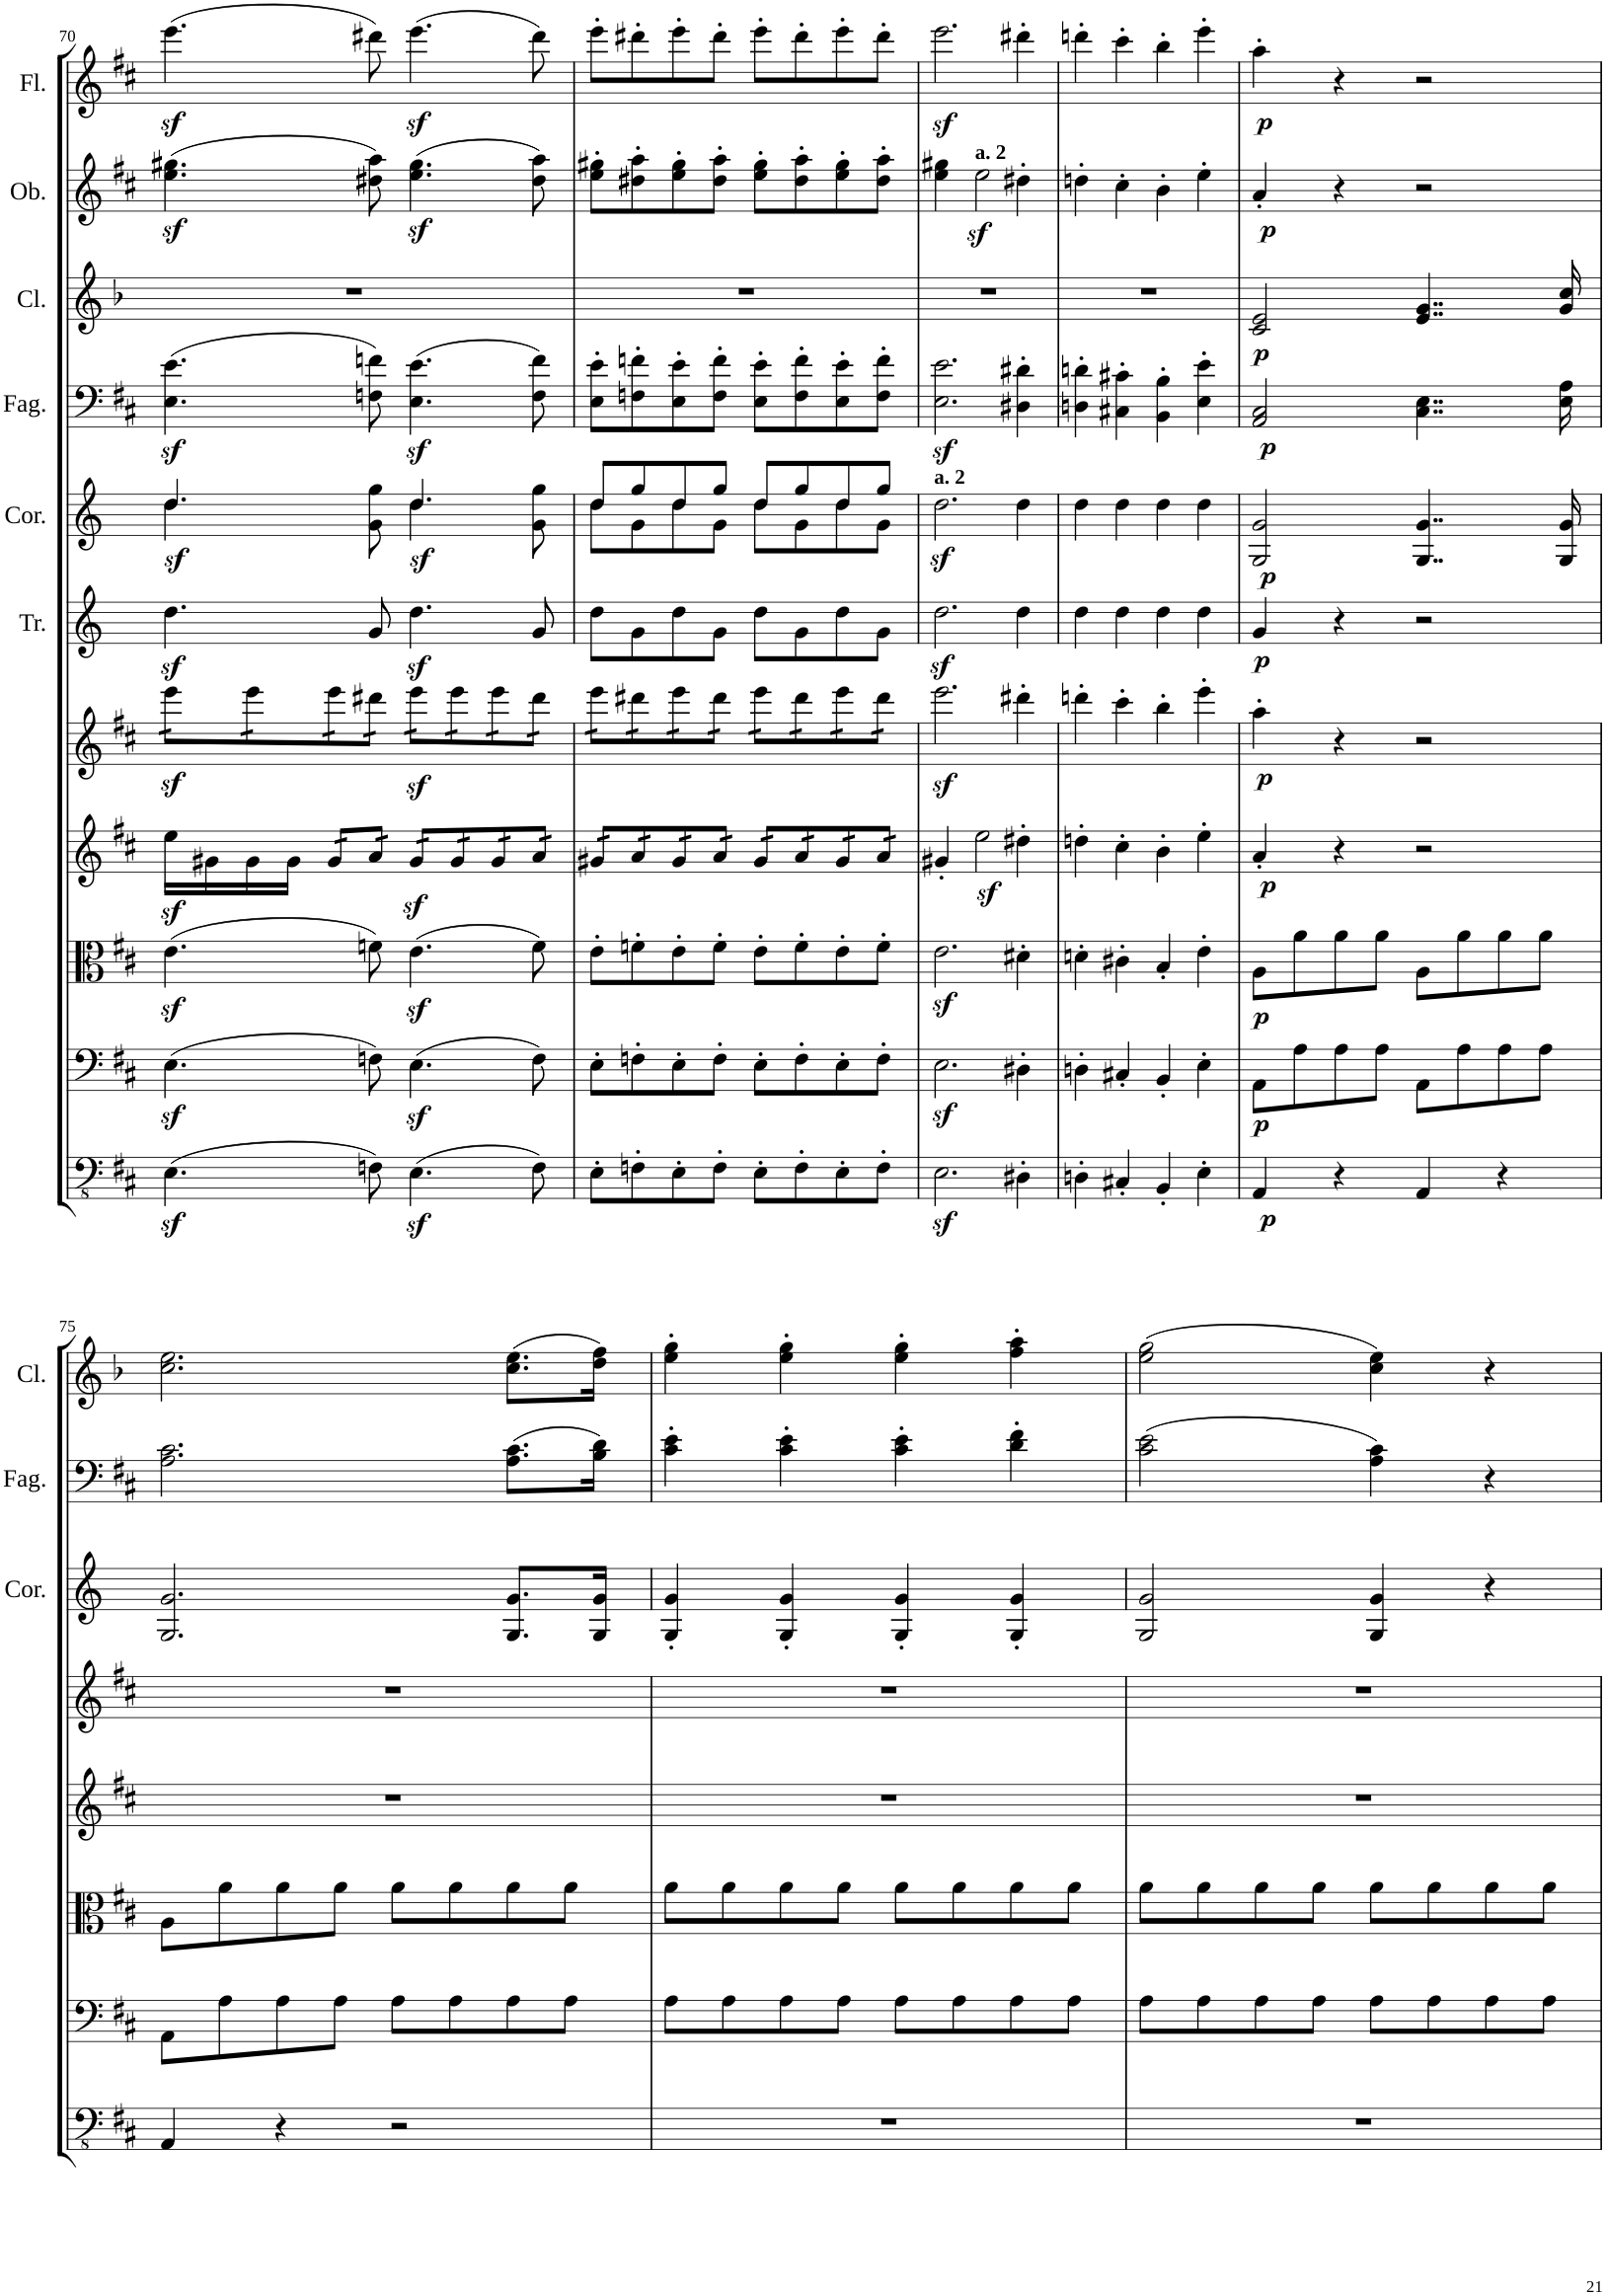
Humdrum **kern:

**kern	**dynam	**kern	**dynam	**kern	**dynam	**kern	**dynam	**kern	**dynam	**kern	**dynam	**kern	**dynam	**kern	**dynam	**kern	**dynam	**kern	**dynam	**kern	**dynam
*part11	*part11	*part10	*part10	*part9	*part9	*part8	*part8	*part7	*part7	*part6	*part6	*part5	*part5	*part4	*part4	*part3	*part3	*part2	*part2	*part1	*part1
*staff11	*staff11	*staff10	*staff10	*staff9	*staff9	*staff8	*staff8	*staff7	*staff7	*staff6	*staff6	*staff5	*staff5	*staff4	*staff4	*staff3	*staff3	*staff2	*staff2	*staff1	*staff1
*I"Basso	*	*I"Violoncello	*	*I"Viola	*	*I"Violino II	*	*I"Violino I	*	*I"Trombe in D	*	*I"Corni in D	*	*I"Fagotti	*	*I"Clarinetti in A	*	*I"Oboi	*	*I"Flauti	*
*	*	*	*	*	*	*	*	*	*	*I'Tr.	*	*I'Cor.	*	*I'Fag.	*	*I'Cl.	*	*I'Ob.	*	*I'Fl.	*
!!LO:PB:g=z
*clefFv4	*	*clefF4	*	*clefC3	*	*clefG2	*	*clefG2	*	*clefG2	*	*clefG2	*	*clefF4	*	*clefG2	*	*clefG2	*	*clefG2	*
*	*	*	*	*	*	*	*	*	*	*Trd-1c-2	*	*Trd6c10	*	*	*	*Trd2c3	*	*	*	*	*
*k[f#c#]	*	*k[f#c#]	*	*k[f#c#]	*	*k[f#c#]	*	*k[f#c#]	*	*k[]	*	*k[]	*	*k[f#c#]	*	*k[b-]	*	*k[f#c#]	*	*k[f#c#]	*
*M4/4	*	*M4/4	*	*M4/4	*	*M4/4	*	*M4/4	*	*M4/4	*	*M4/4	*	*M4/4	*	*M4/4	*	*M4/4	*	*M4/4	*
*met(c)	*	*met(c)	*	*met(c)	*	*met(c)	*	*met(c)	*	*met(c)	*	*met(c)	*	*met(c)	*	*met(c)	*	*met(c)	*	*met(c)	*
=70	=70	=70	=70	=70	=70	=70	=70	=70	=70	=70	=70	=70	=70	=70	=70	=70	=70	=70	=70	=70	=70
*	*	*	*	*	*	*	*	*	*	*	*	*^	*	*	*	*	*	*	*	*	*
!	!	!	!	!	!	!	!	!	!	!	!	!	!	!LO:DY:b	!	!	!	!	!	!	!	!
*	*	*	*	*	*	*	*	*tremolo	*	*	*	*	*	*	*	*	*	*	*	*	*	*
(4.EEz<^\	.	(4.Ez<^\	.	(4.ez<^\	.	16eez<^\LL	.	16eeez<^\LL	.	4.ddz<^\	.	4.dd^/	4.dd\	sf	(4.E\z<^ 4.e\z<^	.	1r	.	(4.ee\z<^ 4.gg#X\z<^	.	(4.eeez<^\	.
.	.	.	.	.	.	16g#X\	.	16eeez<^\	.	.	.	.	.	.	.	.	.	.	.	.	.	.
.	.	.	.	.	.	16g#\	.	16eee\	.	.	.	.	.	.	.	.	.	.	.	.	.	.
.	.	.	.	.	.	16g#\JJ	.	16eee\	.	.	.	.	.	.	.	.	.	.	.	.	.	.
*	*	*	*	*	*	*tremolo	*	*	*	*	*	*	*	*	*	*	*	*	*	*	*	*
.	.	.	.	.	.	16g#/LL	.	16eee\	.	.	.	.	.	.	.	.	.	.	.	.	.	.
.	.	.	.	.	.	16g#/	.	16eee\	.	.	.	.	.	.	.	.	.	.	.	.	.	.
8FFn\)	.	8Fn\)	.	8fn\)	.	16a/	.	16ddd#X\	.	8g/	.	8g\ 8gg\	8ryy	.	8Fn\ 8fn\)	.	.	.	8dd#X\ 8aa\)	.	8ddd#X\)	.
.	.	.	.	.	.	16a/JJ	.	16ddd#X\JJ	.	.	.	.	.	.	.	.	.	.	.	.	.	.
!	!	!	!	!	!	!	!	!	!	!	!	!	!	!LO:DY:b	!	!	!	!	!	!	!	!
(4.EEz<^\	.	(4.Ez<^\	.	(4.ez<^\	.	16g#z<^/LL	.	16eeez<^\LL	.	4.ddz<^\	.	4.dd^/	4.dd\	sf	(4.E\z<^ 4.e\z<^	.	.	.	(4.ee\z<^ 4.gg#\z<^	.	(4.eeez<^\	.
.	.	.	.	.	.	16g#z<^/	.	16eeez<^\	.	.	.	.	.	.	.	.	.	.	.	.	.	.
.	.	.	.	.	.	16g#/	.	16eee\	.	.	.	.	.	.	.	.	.	.	.	.	.	.
.	.	.	.	.	.	16g#/	.	16eee\	.	.	.	.	.	.	.	.	.	.	.	.	.	.
.	.	.	.	.	.	16g#/	.	16eee\	.	.	.	.	.	.	.	.	.	.	.	.	.	.
.	.	.	.	.	.	16g#/	.	16eee\	.	.	.	.	.	.	.	.	.	.	.	.	.	.
8FF\)	.	8F\)	.	8f\)	.	16a/	.	16ddd#\	.	8g/	.	8g\ 8gg\	8ryy	.	8F\ 8f\)	.	.	.	8dd#\ 8aa\)	.	8ddd#\)	.
.	.	.	.	.	.	16a/JJ	.	16ddd#\JJ	.	.	.	.	.	.	.	.	.	.	.	.	.	.
=71	=71	=71	=71	=71	=71	=71	=71	=71	=71	=71	=71	=71	=71	=71	=71	=71	=71	=71	=71	=71	=71	=71
8EE'\L	.	8E'\L	.	8e'\L	.	16g#X/LL	.	16eee\LL	.	8dd\L	.	8dd/L	8dd\L	.	8E\' 8e\'L	.	1r	.	8ee\' 8gg#X\'L	.	8eee'\L	.
.	.	.	.	.	.	16g#X/	.	16eee\	.	.	.	.	.	.	.	.	.	.	.	.	.	.
8FFn'\	.	8Fn'\	.	8fn'\	.	16a/	.	16ddd#X\	.	8g\	.	8gg/	8g\	.	8Fn\' 8fn\'	.	.	.	8dd#X\' 8aa\'	.	8ddd#X'\	.
.	.	.	.	.	.	16a/	.	16ddd#X\	.	.	.	.	.	.	.	.	.	.	.	.	.	.
8EE'\	.	8E'\	.	8e'\	.	16g#/	.	16eee\	.	8dd\	.	8dd/	8dd\	.	8E\' 8e\'	.	.	.	8ee\' 8gg#\'	.	8eee'\	.
.	.	.	.	.	.	16g#/	.	16eee\	.	.	.	.	.	.	.	.	.	.	.	.	.	.
8FF'\J	.	8F'\J	.	8f'\J	.	16a/	.	16ddd#\	.	8g\J	.	8gg/J	8g\J	.	8F\' 8f\'J	.	.	.	8dd#\' 8aa\'J	.	8ddd#'\J	.
.	.	.	.	.	.	16a/JJ	.	16ddd#\JJ	.	.	.	.	.	.	.	.	.	.	.	.	.	.
8EE'\L	.	8E'\L	.	8e'\L	.	16g#/LL	.	16eee\LL	.	8dd\L	.	8dd/L	8dd\L	.	8E\' 8e\'L	.	.	.	8ee\' 8gg#\'L	.	8eee'\L	.
.	.	.	.	.	.	16g#/	.	16eee\	.	.	.	.	.	.	.	.	.	.	.	.	.	.
8FF'\	.	8F'\	.	8f'\	.	16a/	.	16ddd#\	.	8g\	.	8gg/	8g\	.	8F\' 8f\'	.	.	.	8dd#\' 8aa\'	.	8ddd#'\	.
.	.	.	.	.	.	16a/	.	16ddd#\	.	.	.	.	.	.	.	.	.	.	.	.	.	.
8EE'\	.	8E'\	.	8e'\	.	16g#/	.	16eee\	.	8dd\	.	8dd/	8dd\	.	8E\' 8e\'	.	.	.	8ee\' 8gg#\'	.	8eee'\	.
.	.	.	.	.	.	16g#/	.	16eee\	.	.	.	.	.	.	.	.	.	.	.	.	.	.
8FF'\J	.	8F'\J	.	8f'\J	.	16a/	.	16ddd#\	.	8g\J	.	8gg/J	8g\J	.	8F\' 8f\'J	.	.	.	8dd#\' 8aa\'J	.	8ddd#'\J	.
.	.	.	.	.	.	16a/JJ	.	16ddd#\JJ	.	.	.	.	.	.	.	.	.	.	.	.	.	.
*	*	*	*	*	*	*	*	*Xtremolo	*	*	*	*	*	*	*	*	*	*	*	*	*	*
*	*	*	*	*	*	*Xtremolo	*	*	*	*	*	*	*	*	*	*	*	*	*	*	*	*
=72	=72	=72	=72	=72	=72	=72	=72	=72	=72	=72	=72	=72	=72	=72	=72	=72	=72	=72	=72	=72	=72	=72
!	!	!	!	!	!	!	!	!	!	!	!	!LO:TX:a:B:t=a. 2	!	!	!	!	!	!	!	!	!	!
*	*	*	*	*	*	*	*	*	*	*	*	*v	*v	*	*	*	*	*	*	*	*	*
2.EEz<^\	.	2.Ez<^\	.	2.ez<^\	.	4g#X'/	.	2.eeez<^\	.	2.ddz<^\	.	2.ddz<^\	.	2.E\z<^ 2.e\z<^	.	1r	.	4ee\ 4gg#X\	.	2.eeez<^\	.
!	!	!	!	!	!	!	!	!	!	!	!	!	!	!	!	!	!	!LO:TX:a:B:t=a. 2	!	!	!
.	.	.	.	.	.	2eez<^\	.	.	.	.	.	.	.	.	.	.	.	2eez<^\	.	.	.
4DD#X'\	.	4D#X'\	.	4d#X'\	.	4dd#X'\	.	4ddd#X'\	.	4dd\	.	4dd\	.	4D#X\' 4d#X\'	.	.	.	4dd#X'\	.	4ddd#X'\	.
=73	=73	=73	=73	=73	=73	=73	=73	=73	=73	=73	=73	=73	=73	=73	=73	=73	=73	=73	=73	=73	=73
4DDn'\	.	4Dn'\	.	4dn'\	.	4ddn'\	.	4dddn'\	.	4dd\	.	4dd\	.	4Dn\' 4dn\'	.	1r	.	4ddn'\	.	4dddn'\	.
4CC#X'/	.	4C#X'/	.	4c#X'\	.	4cc#'\	.	4ccc#'\	.	4dd\	.	4dd\	.	4C#X\' 4c#X\'	.	.	.	4cc#'\	.	4ccc#'\	.
4BBB'/	.	4BB'/	.	4B'/	.	4b'\	.	4bb'\	.	4dd\	.	4dd\	.	4BB\' 4B\'	.	.	.	4b'\	.	4bb'\	.
4EE'\	.	4E'\	.	4e'\	.	4ee'\	.	4eee'\	.	4dd\	.	4dd\	.	4E\' 4e\'	.	.	.	4ee'\	.	4eee'\	.
=74	=74	=74	=74	=74	=74	=74	=74	=74	=74	=74	=74	=74	=74	=74	=74	=74	=74	=74	=74	=74	=74
!	!LO:DY:b	!	!LO:DY:b	!	!LO:DY:b	!	!LO:DY:b	!	!LO:DY:b	!	!LO:DY:b	!	!LO:DY:b	!	!LO:DY:b	!	!LO:DY:b	!	!LO:DY:b	!	!LO:DY:b
4AAA/	p	8AA\L	p	8A\L	p	4a'/	p	4aa'\	p	4g/	p	2G/ 2g/	p	2AA/ 2C#/	p	2c/ 2e/	p	4a'/	p	4aa'\	p
.	.	8A\	.	8a\	.	.	.	.	.	.	.	.	.	.	.	.	.	.	.	.	.
4r	.	8A\	.	8a\	.	4r	.	4r	.	4r	.	.	.	.	.	.	.	4r	.	4r	.
.	.	8A\J	.	8a\J	.	.	.	.	.	.	.	.	.	.	.	.	.	.	.	.	.
4AAA/	.	8AA\L	.	8A\L	.	2r	.	2r	.	2r	.	4..G/ 4..g/	.	4..C#\ 4..E\	.	4..e/ 4..g/	.	2r	.	2r	.
.	.	8A\	.	8a\	.	.	.	.	.	.	.	.	.	.	.	.	.	.	.	.	.
4r	.	8A\	.	8a\	.	.	.	.	.	.	.	.	.	.	.	.	.	.	.	.	.
.	.	8A\J	.	8a\J	.	.	.	.	.	.	.	.	.	.	.	.	.	.	.	.	.
.	.	.	.	.	.	.	.	.	.	.	.	16G/ 16g/	.	16E\ 16A\	.	16g/ 16cc/	.	.	.	.	.
!!LO:LB:g=z
=75	=75	=75	=75	=75	=75	=75	=75	=75	=75	=75	=75	=75	=75	=75	=75	=75	=75	=75	=75	=75	=75
4AAA/	.	8AA\L	.	8A\L	.	1r	.	1r	.	1r	.	2.G/ 2.g/	.	2.A\ 2.c#\	.	2.cc\ 2.ee\	.	1r	.	1r	.
.	.	8A\	.	8a\	.	.	.	.	.	.	.	.	.	.	.	.	.	.	.	.	.
4r	.	8A\	.	8a\	.	.	.	.	.	.	.	.	.	.	.	.	.	.	.	.	.
.	.	8A\J	.	8a\J	.	.	.	.	.	.	.	.	.	.	.	.	.	.	.	.	.
2r	.	8A\L	.	8a\L	.	.	.	.	.	.	.	.	.	.	.	.	.	.	.	.	.
.	.	8A\	.	8a\	.	.	.	.	.	.	.	.	.	.	.	.	.	.	.	.	.
.	.	8A\	.	8a\	.	.	.	.	.	.	.	8.G/ 8.g/L	.	(8.A\ 8.c#\L	.	(8.cc\ 8.ee\L	.	.	.	.	.
.	.	8A\J	.	8a\J	.	.	.	.	.	.	.	.	.	.	.	.	.	.	.	.	.
.	.	.	.	.	.	.	.	.	.	.	.	16G/ 16g/Jk	.	16B\ 16d\Jk)	.	16dd\ 16ff\Jk)	.	.	.	.	.
=76	=76	=76	=76	=76	=76	=76	=76	=76	=76	=76	=76	=76	=76	=76	=76	=76	=76	=76	=76	=76	=76
1r	.	8A\L	.	8a\L	.	1r	.	1r	.	1r	.	4G/' 4g/'	.	4c#\' 4e\'	.	4ee\' 4gg\'	.	1r	.	1r	.
.	.	8A\	.	8a\	.	.	.	.	.	.	.	.	.	.	.	.	.	.	.	.	.
.	.	8A\	.	8a\	.	.	.	.	.	.	.	4G/' 4g/'	.	4c#\' 4e\'	.	4ee\' 4gg\'	.	.	.	.	.
.	.	8A\J	.	8a\J	.	.	.	.	.	.	.	.	.	.	.	.	.	.	.	.	.
.	.	8A\L	.	8a\L	.	.	.	.	.	.	.	4G/' 4g/'	.	4c#\' 4e\'	.	4ee\' 4gg\'	.	.	.	.	.
.	.	8A\	.	8a\	.	.	.	.	.	.	.	.	.	.	.	.	.	.	.	.	.
.	.	8A\	.	8a\	.	.	.	.	.	.	.	4G/' 4g/'	.	4d\' 4f#\'	.	4ff\' 4aa\'	.	.	.	.	.
.	.	8A\J	.	8a\J	.	.	.	.	.	.	.	.	.	.	.	.	.	.	.	.	.
=77	=77	=77	=77	=77	=77	=77	=77	=77	=77	=77	=77	=77	=77	=77	=77	=77	=77	=77	=77	=77	=77
1r	.	8A\L	.	8a\L	.	1r	.	1r	.	1r	.	2G/ 2g/	.	(2c#\ 2e\	.	(2ee\ 2gg\	.	1r	.	1r	.
.	.	8A\	.	8a\	.	.	.	.	.	.	.	.	.	.	.	.	.	.	.	.	.
.	.	8A\	.	8a\	.	.	.	.	.	.	.	.	.	.	.	.	.	.	.	.	.
.	.	8A\J	.	8a\J	.	.	.	.	.	.	.	.	.	.	.	.	.	.	.	.	.
.	.	8A\L	.	8a\L	.	.	.	.	.	.	.	4G/ 4g/	.	4A\ 4c#\)	.	4cc\ 4ee\)	.	.	.	.	.
.	.	8A\	.	8a\	.	.	.	.	.	.	.	.	.	.	.	.	.	.	.	.	.
.	.	8A\	.	8a\	.	.	.	.	.	.	.	4r	.	4r	.	4r	.	.	.	.	.
.	.	8A\J	.	8a\J	.	.	.	.	.	.	.	.	.	.	.	.	.	.	.	.	.
=	=	=	=	=	=	=	=	=	=	=	=	=	=	=	=	=	=	=	=	=	=
*-	*-	*-	*-	*-	*-	*-	*-	*-	*-	*-	*-	*-	*-	*-	*-	*-	*-	*-	*-	*-	*-
